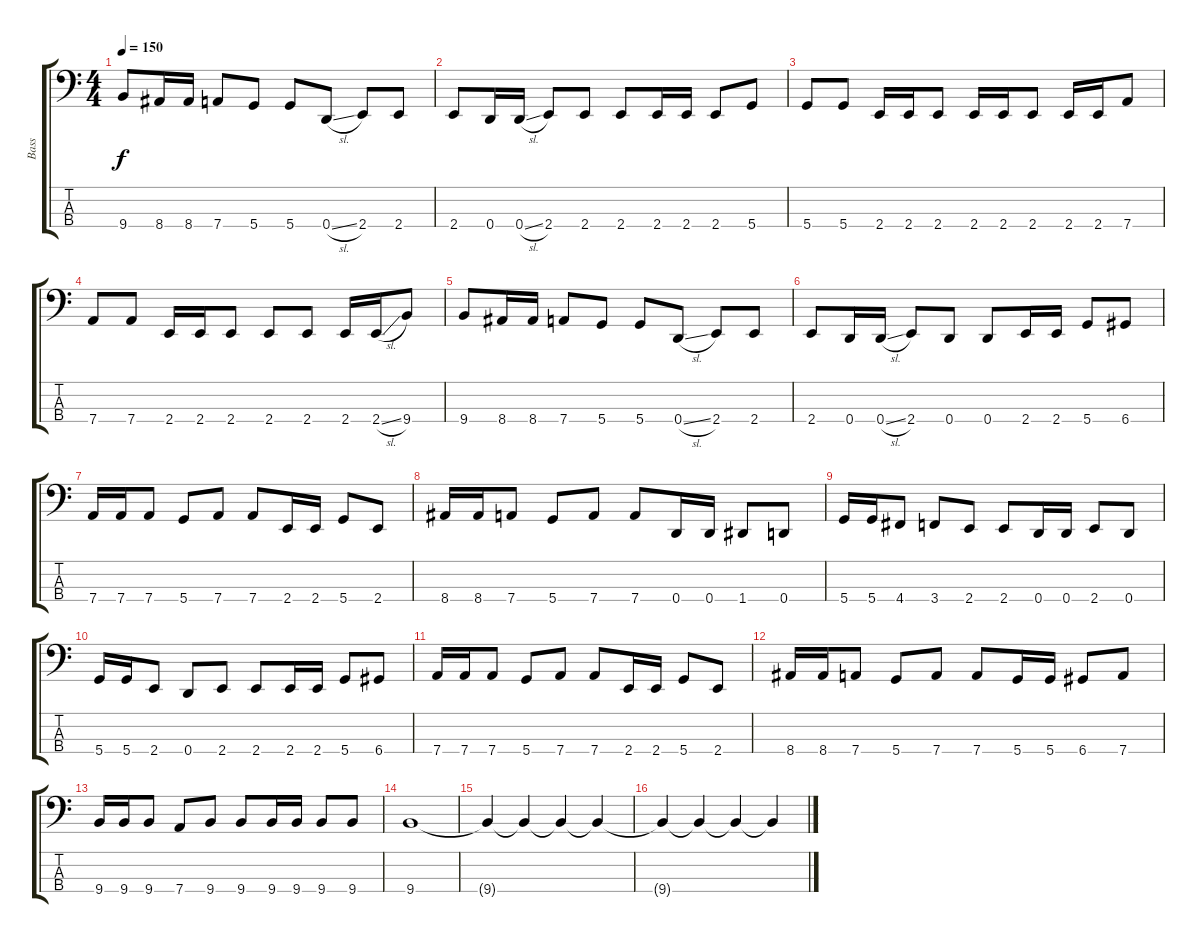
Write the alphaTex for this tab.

\track ("Bass" "Bass") {instrument electricbasspick}
\staff {score tabs}
\tuning (G2 D2 A1 D1) {hide}
\ts (4 4)
\tempo 150
\clef f4
\ks c
9.4.8{dy f} 8.4.16 8.4.16 7.4.8 5.4.8 5.4.8 0.4{sl}.8 2.4.8 2.4.8 |
2.4.8 0.4.16 0.4{sl}.16 2.4.8 2.4.8 2.4.8 2.4.16 2.4.16 2.4.8 5.4.8 |
5.4.8 5.4.8 2.4.16 2.4.16 2.4.8 2.4.16 2.4.16 2.4.8 2.4.16 2.4.16 7.4.8 |
7.4.8 7.4.8 2.4.16 2.4.16 2.4.8 2.4.8 2.4.8 2.4.16 2.4{sl}.16 9.4.8 |
9.4.8 8.4.16 8.4.16 7.4.8 5.4.8 5.4.8 0.4{sl}.8 2.4.8 2.4.8 |
2.4.8 0.4.16 0.4{sl}.16 2.4.8 0.4.8 0.4.8 2.4.16 2.4.16 5.4.8 6.4.8 |
7.4.16 7.4.16 7.4.8 5.4.8 7.4.8 7.4.8 2.4.16 2.4.16 5.4.8 2.4.8 |
8.4.16 8.4.16 7.4.8 5.4.8 7.4.8 7.4.8 0.4.16 0.4.16 1.4.8 0.4.8 |
5.4.16 5.4.16 4.4.8 3.4.8 2.4.8 2.4.8 0.4.16 0.4.16 2.4.8 0.4.8 |
5.4.16 5.4.16 2.4.8 0.4.8 2.4.8 2.4.8 2.4.16 2.4.16 5.4.8 6.4.8 |
7.4.16 7.4.16 7.4.8 5.4.8 7.4.8 7.4.8 2.4.16 2.4.16 5.4.8 2.4.8 |
8.4.16 8.4.16 7.4.8 5.4.8 7.4.8 7.4.8 5.4.16 5.4.16 6.4.8 7.4.8 |
9.4.16 9.4.16 9.4.8 7.4.8 9.4.8 9.4.8 9.4.16 9.4.16 9.4.8 9.4.8 |
9.4.1 |
9.4{t}.4{volume 12} 9.4{t}.4{volume 10} 9.4{t}.4{volume 8} 9.4{t}.4{volume 6} |
9.4{t}.4{volume 5} 9.4{t}.4{volume 4} 9.4{t}.4{volume 3} 9.4{t}.4{volume 2}
